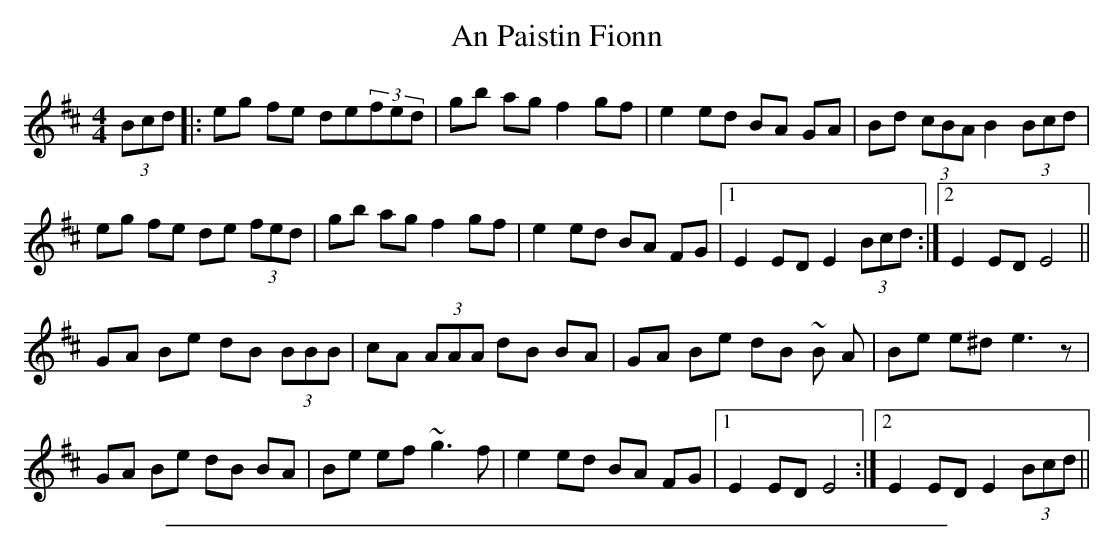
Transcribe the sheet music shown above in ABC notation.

X:1
T: An Paistin Fionn
M:4/4
L:1/8
K:D
(3Bcd|:eg fe de(3fed|gb ag f2 gf|e2 ed BA GA|Bd (3cBA B2 (3Bcd|
eg fe de (3fed|gb ag f2 gf|e2 ed BA FG|1 E2 ED E2 (3Bcd :|2 E2 ED E4||
GA Be dB (3BBB|cA (3AAA dB BA|GA Be dB ~B A|Be e^d e3z|
GA Be dB BA|Be ef ~g3 f|e2 ed BA FG|1 E2 ED E4:|2 E2 ED E2 (3Bcd||
